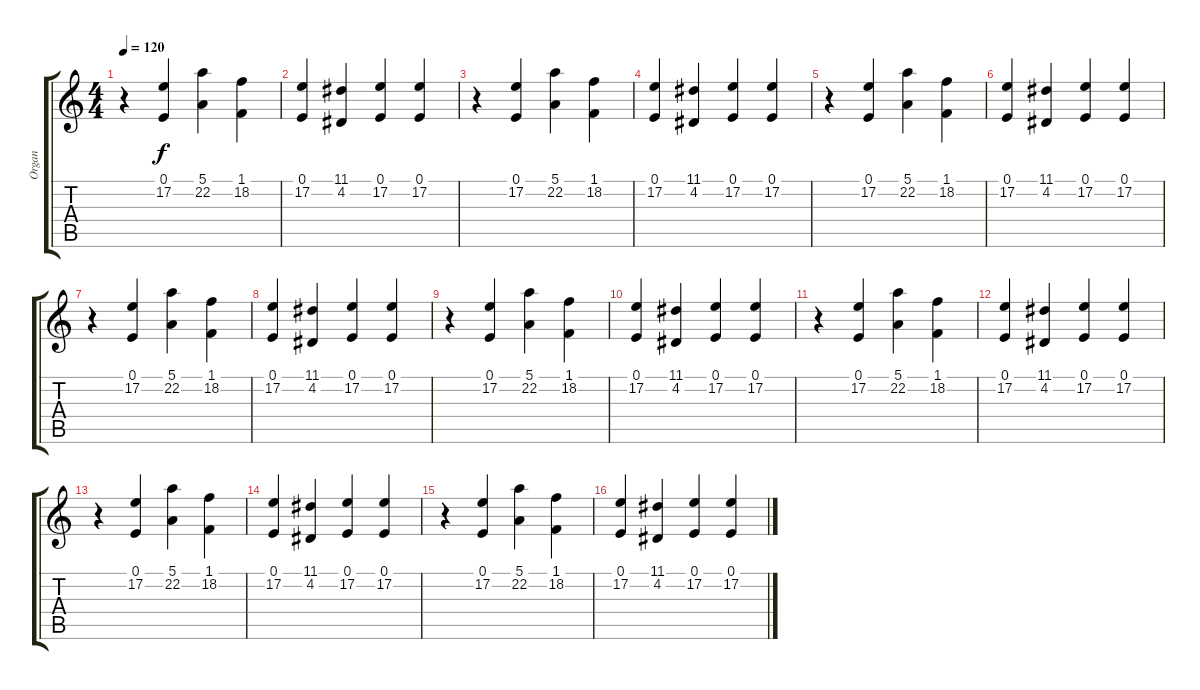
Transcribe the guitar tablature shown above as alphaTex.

\track ("Organ" "Organ") {instrument drawbarorgan}
\staff {score tabs}
\tuning (E4 B3 G3 D3 A2 E2) {hide}
\ts (4 4)
\tempo 120
\clef g2
\ks c
r.4{dy f} (0.1 17.2).4 (5.1 22.2).4 (1.1 18.2).4 |
(0.1 17.2).4 (11.1 4.2).4 (0.1 17.2).4 (0.1 17.2).4 |
r.4 (0.1 17.2).4 (5.1 22.2).4 (1.1 18.2).4 |
(0.1 17.2).4 (11.1 4.2).4 (0.1 17.2).4 (0.1 17.2).4 |
r.4 (0.1 17.2).4 (5.1 22.2).4 (1.1 18.2).4 |
(0.1 17.2).4 (11.1 4.2).4 (0.1 17.2).4 (0.1 17.2).4 |
r.4 (0.1 17.2).4 (5.1 22.2).4 (1.1 18.2).4 |
(0.1 17.2).4 (11.1 4.2).4 (0.1 17.2).4 (0.1 17.2).4 |
r.4 (0.1 17.2).4 (5.1 22.2).4 (1.1 18.2).4 |
(0.1 17.2).4 (11.1 4.2).4 (0.1 17.2).4 (0.1 17.2).4 |
r.4 (0.1 17.2).4 (5.1 22.2).4 (1.1 18.2).4 |
(0.1 17.2).4 (11.1 4.2).4 (0.1 17.2).4 (0.1 17.2).4 |
r.4 (0.1 17.2).4 (5.1 22.2).4 (1.1 18.2).4 |
(0.1 17.2).4 (11.1 4.2).4 (0.1 17.2).4 (0.1 17.2).4 |
r.4 (0.1 17.2).4 (5.1 22.2).4 (1.1 18.2).4 |
(0.1 17.2).4 (11.1 4.2).4 (0.1 17.2).4 (0.1 17.2).4
